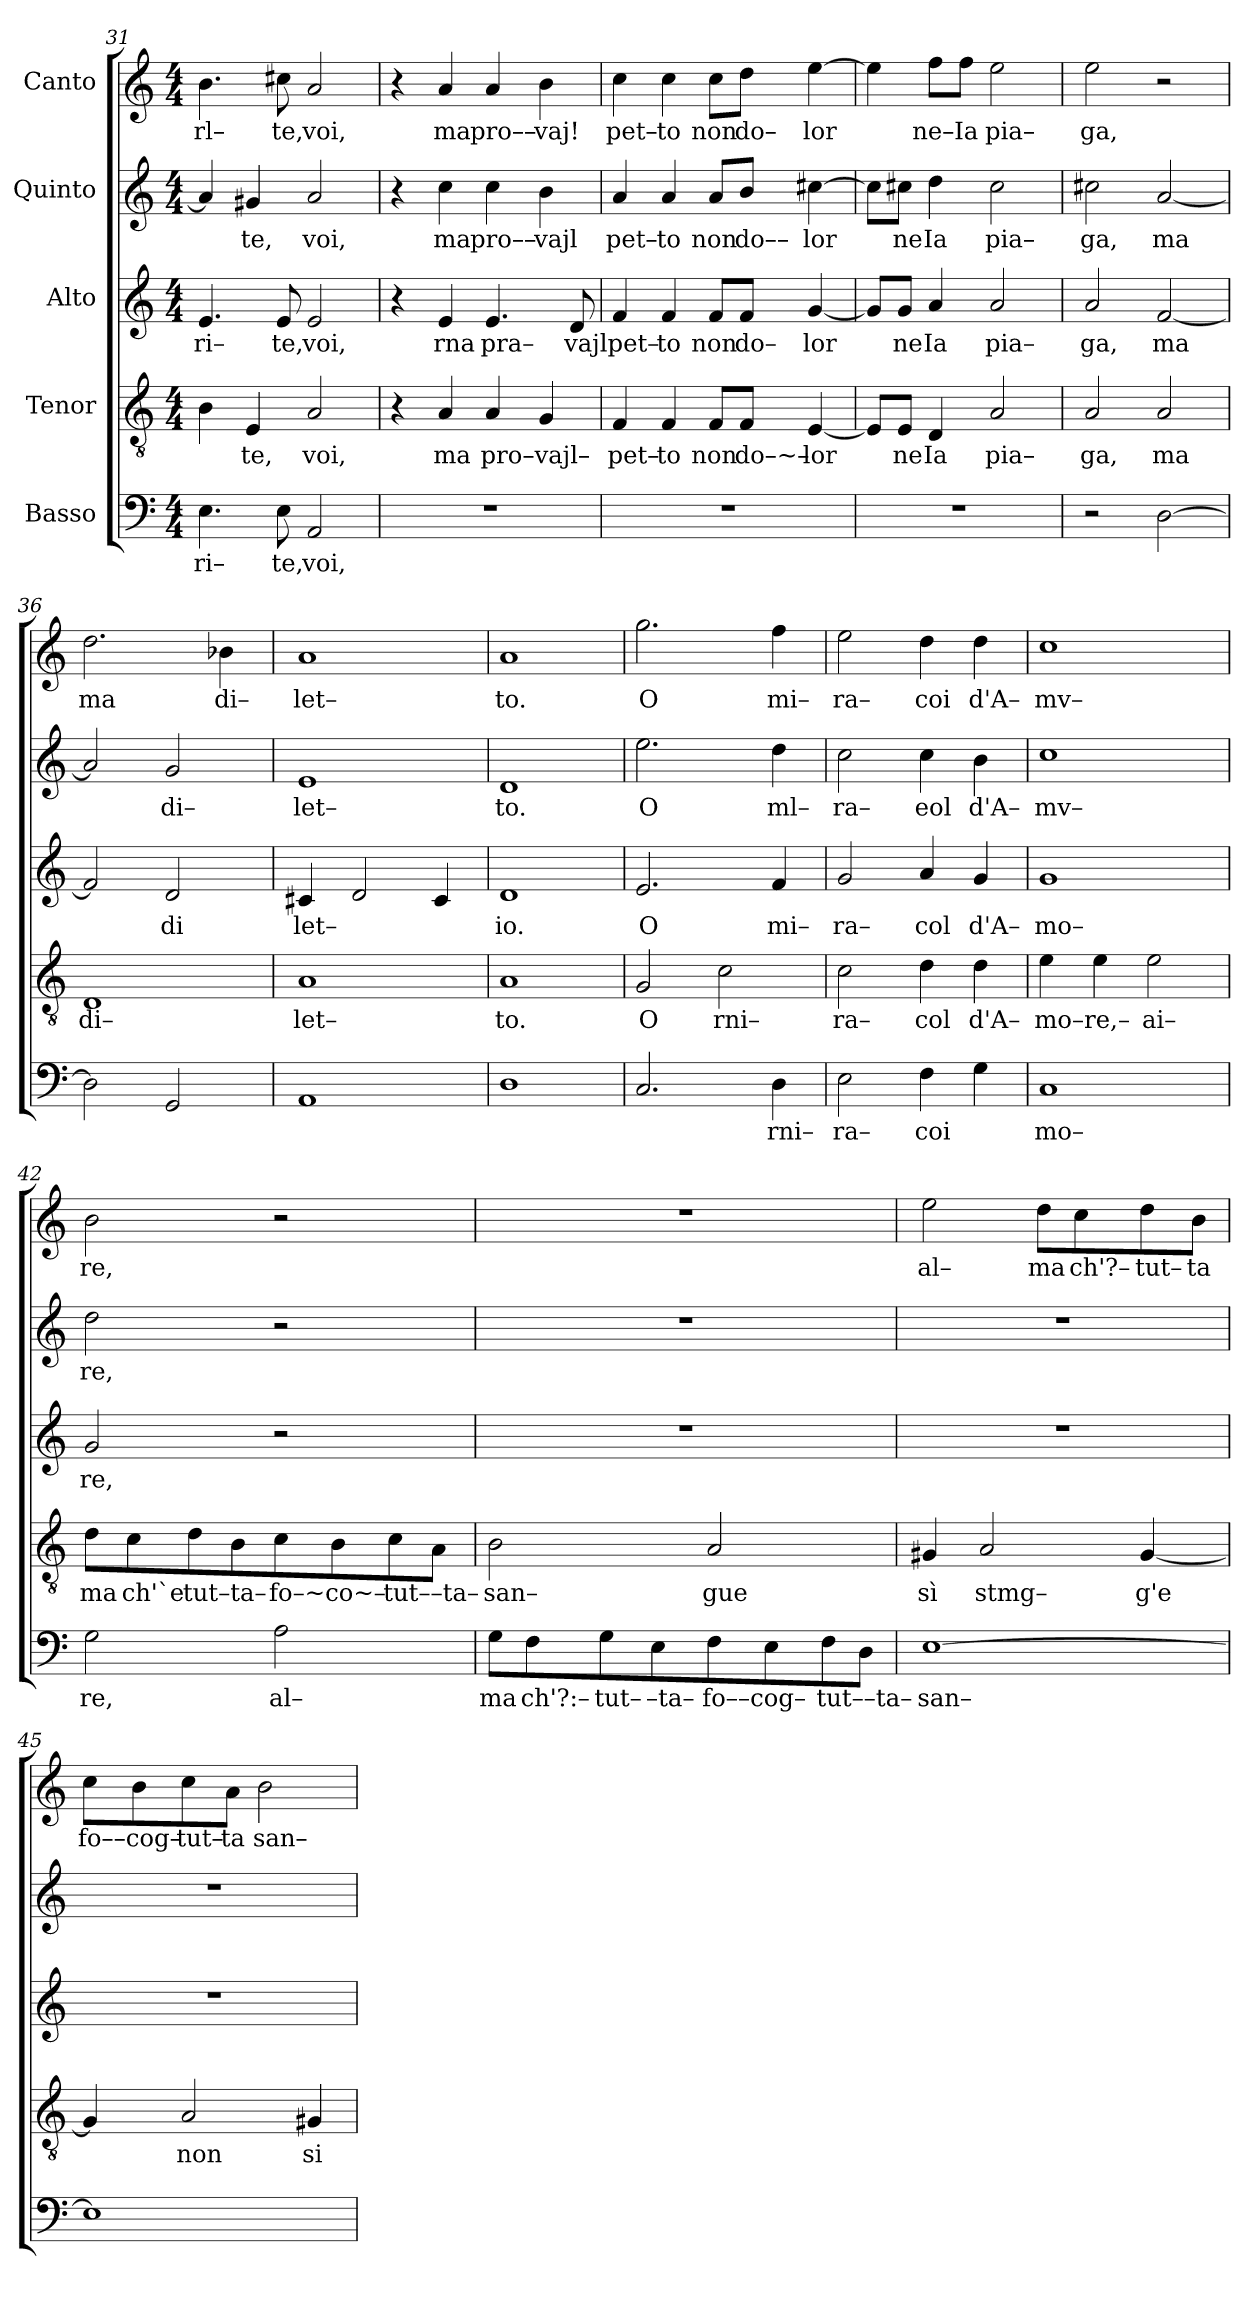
**kern	**text	**kern	**text	**kern	**text	**kern	**text	**kern	**text
*part5	*part5	*part4	*part4	*part3	*part3	*part2	*part2	*part1	*part1
*staff5	*staff5	*staff4	*staff4	*staff3	*staff3	*staff2	*staff2	*staff1	*staff1
*I"Basso	*	*I"Tenor	*	*I"Alto	*	*I"Quinto	*	*I"Canto	*
*clefF4	*	*clefGv2	*	*clefG2	*	*clefG2	*	*clefG2	*
*k[]	*	*k[]	*	*k[]	*	*k[]	*	*k[]	*
*M4/4	*	*M4/4	*	*M4/4	*	*M4/4	*	*M4/4	*
=31	=31	=31	=31	=31	=31	=31	=31	=31	=31
!	!LO:LY:b	!	!	!	!LO:LY:b	!	!	!	!LO:LY:b
4.E\	ri–	4B\	.	4.e/	ri–	4a/]	.	4.b\	rl–
!	!	!	!LO:LY:b	!	!	!	!LO:LY:b	!	!
.	.	4E/	te,	.	.	4g#X/	te,	.	.
!	!LO:LY:b	!	!	!	!LO:LY:b	!	!	!	!LO:LY:b
8E\	te,	.	.	8e/	te,	.	.	8cc#X\	te,
!	!LO:LY:b	!	!LO:LY:b	!	!LO:LY:b	!	!LO:LY:b	!	!LO:LY:b
2AA/	voi,	2A/	voi,	2e/	voi,	2a/	voi,	2a/	voi,
=32	=32	=32	=32	=32	=32	=32	=32	=32	=32
1r	.	4r	.	4r	.	4r	.	4r	.
!	!	!	!LO:LY:b	!	!LO:LY:b	!	!LO:LY:b	!	!LO:LY:b
.	.	4A/	ma	4e/	rna	4cc\	ma	4a/	ma
!	!	!	!LO:LY:b	!	!LO:LY:b	!	!LO:LY:b	!	!LO:LY:b
.	.	4A/	pro–vajl–	4.e/	pra–	4cc\	pro––	4a/	pro––
!	!	!	!	!	!	!	!LO:LY:b	!	!LO:LY:b
.	.	4G/	.	.	.	4b\	vajl	4b\	vaj!
!	!	!	!	!	!LO:LY:b	!	!	!	!
.	.	.	.	8d/	vajl	.	.	.	.
=33	=33	=33	=33	=33	=33	=33	=33	=33	=33
!	!	!	!LO:LY:b	!	!LO:LY:b	!	!LO:LY:b	!	!LO:LY:b
1r	.	4F/	pet–	4f/	pet–	4a/	pet–	4cc\	pet–
!	!	!	!LO:LY:b	!	!LO:LY:b	!	!LO:LY:b	!	!LO:LY:b
.	.	4F/	to	4f/	to	4a/	to	4cc\	to
!	!	!	!LO:LY:b	!	!LO:LY:b	!	!LO:LY:b	!	!LO:LY:b
.	.	8F/L	non	8f/L	non	8a/L	non	8cc\L	non
!	!	!	!LO:LY:b	!	!LO:LY:b	!	!LO:LY:b	!	!LO:LY:b
.	.	8F/J	do–~–	8f/J	do–	8b/J	do––	8dd\J	do–
!	!	!	!LO:LY:b	!	!LO:LY:b	!	!LO:LY:b	!	!LO:LY:b
.	.	[4E/	lor	[4g/	lor	[4cc#X\	lor	[4ee\	lor
=34	=34	=34	=34	=34	=34	=34	=34	=34	=34
1r	.	8E/L]	.	8g/L]	.	8cc#\L]	.	4ee\]	.
!	!	!	!LO:LY:b	!	!LO:LY:b	!	!LO:LY:b	!	!
.	.	8E/J	ne	8g/J	ne	8cc#X\J	ne	.	.
!	!	!	!LO:LY:b	!	!LO:LY:b	!	!LO:LY:b	!	!LO:LY:b
.	.	4D/	Ia	4a/	Ia	4dd\	Ia	8ff\L	ne–
!	!	!	!	!	!	!	!	!	!LO:LY:b
.	.	.	.	.	.	.	.	8ff\J	Ia
!	!	!	!LO:LY:b	!	!LO:LY:b	!	!LO:LY:b	!	!LO:LY:b
.	.	2A/	pia–	2a/	pia–	2cc#\	pia–	2ee\	pia–
=35	=35	=35	=35	=35	=35	=35	=35	=35	=35
!	!	!	!LO:LY:b	!	!LO:LY:b	!	!LO:LY:b	!	!LO:LY:b
2r	.	2A/	ga,	2a/	ga,	2cc#X\	ga,	2ee\	ga,
!	!	!	!LO:LY:b	!	!LO:LY:b	!	!LO:LY:b	!	!
[2D\	.	2A/	ma	[2f/	ma	[2a/	ma	2r	.
=36	=36	=36	=36	=36	=36	=36	=36	=36	=36
!	!	!	!LO:LY:b	!	!	!	!	!	!LO:LY:b
2D\]	.	1D	di–	2f/]	.	2a/]	.	2.dd\	ma
!	!	!	!	!	!LO:LY:b	!	!LO:LY:b	!	!
2GG/	.	.	.	2d/	di	2g/	di–	.	.
!	!	!	!	!	!	!	!	!	!LO:LY:b
.	.	.	.	.	.	.	.	4b-X\	di–
=37	=37	=37	=37	=37	=37	=37	=37	=37	=37
!	!	!	!LO:LY:b	!	!LO:LY:b	!	!LO:LY:b	!	!LO:LY:b
1AA	.	1A	let–	4c#X/	let–	1e	let–	1a	let–
.	.	.	.	2d/	.	.	.	.	.
.	.	.	.	4c#/	.	.	.	.	.
=38	=38	=38	=38	=38	=38	=38	=38	=38	=38
!	!	!	!LO:LY:b	!	!LO:LY:b	!	!LO:LY:b	!	!LO:LY:b
1D	.	1A	to.	1d	io.	1d	to.	1a	to.
=39	=39	=39	=39	=39	=39	=39	=39	=39	=39
!	!	!	!LO:LY:b	!	!LO:LY:b	!	!LO:LY:b	!	!LO:LY:b
2.C/	.	2G/	O	2.e/	O	2.ee\	O	2.gg\	O
!	!	!	!LO:LY:b	!	!	!	!	!	!
.	.	2c\	rni–	.	.	.	.	.	.
!	!LO:LY:b	!	!	!	!LO:LY:b	!	!LO:LY:b	!	!LO:LY:b
4D\	rni–	.	.	4f/	mi–	4dd\	ml–	4ff\	mi–
=40	=40	=40	=40	=40	=40	=40	=40	=40	=40
!	!LO:LY:b	!	!LO:LY:b	!	!LO:LY:b	!	!LO:LY:b	!	!LO:LY:b
2E\	ra–	2c\	ra–	2g/	ra–	2cc\	ra–	2ee\	ra–
!	!LO:LY:b	!	!LO:LY:b	!	!LO:LY:b	!	!LO:LY:b	!	!LO:LY:b
4F\	coi	4d\	col	4a/	col	4cc\	eol	4dd\	coi
!	!	!	!LO:LY:b	!	!LO:LY:b	!	!LO:LY:b	!	!LO:LY:b
4G\	.	4d\	d'A–	4g/	d'A–	4b\	d'A–	4dd\	d'A–
=41	=41	=41	=41	=41	=41	=41	=41	=41	=41
!	!LO:LY:b	!	!LO:LY:b	!	!LO:LY:b	!	!LO:LY:b	!	!LO:LY:b
1C	mo–	4e\	mo–re,–	1g	mo–	1cc	mv–	1cc	mv–
.	.	4e\	.	.	.	.	.	.	.
!	!	!	!LO:LY:b	!	!	!	!	!	!
.	.	2e\	ai–	.	.	.	.	.	.
=42	=42	=42	=42	=42	=42	=42	=42	=42	=42
!	!LO:LY:b	!	!LO:LY:b	!	!LO:LY:b	!	!LO:LY:b	!	!LO:LY:b
2G\	re,	8d\L	ma	2g/	re,	2dd\	re,	2b\	re,
!	!	!	!LO:LY:b	!	!	!	!	!	!
.	.	8c\	ch'`e	.	.	.	.	.	.
!	!	!	!LO:LY:b	!	!	!	!	!	!
.	.	8d\	tut–ta–	.	.	.	.	.	.
.	.	8B\	.	.	.	.	.	.	.
!	!LO:LY:b	!	!LO:LY:b	!	!	!	!	!	!
2A\	al–	8c\	fo–~co~–	2r	.	2r	.	2r	.
.	.	8B\	.	.	.	.	.	.	.
!	!	!	!LO:LY:b	!	!	!	!	!	!
.	.	8c\	tut––ta–	.	.	.	.	.	.
.	.	8A\J	.	.	.	.	.	.	.
=43	=43	=43	=43	=43	=43	=43	=43	=43	=43
!	!LO:LY:b	!	!LO:LY:b	!	!	!	!	!	!
8G\L	ma	2B\	san–	1r	.	1r	.	1r	.
!	!LO:LY:b	!	!	!	!	!	!	!	!
8F\	ch'?:–	.	.	.	.	.	.	.	.
!	!LO:LY:b	!	!	!	!	!	!	!	!
8G\	tut–	.	.	.	.	.	.	.	.
!	!LO:LY:b	!	!	!	!	!	!	!	!
8E\	–ta–	.	.	.	.	.	.	.	.
!	!LO:LY:b	!	!LO:LY:b	!	!	!	!	!	!
8F\	fo––cog–	2A/	gue	.	.	.	.	.	.
8E\	.	.	.	.	.	.	.	.	.
!	!LO:LY:b	!	!	!	!	!	!	!	!
8F\	tut––ta–	.	.	.	.	.	.	.	.
8D\J	.	.	.	.	.	.	.	.	.
=44	=44	=44	=44	=44	=44	=44	=44	=44	=44
!	!LO:LY:b	!	!LO:LY:b	!	!	!	!	!	!LO:LY:b
[1E	san–	4G#X/	sì	1r	.	1r	.	2ee\	al–
!	!	!	!LO:LY:b	!	!	!	!	!	!
.	.	2A/	stmg–	.	.	.	.	.	.
!	!	!	!	!	!	!	!	!	!LO:LY:b
.	.	.	.	.	.	.	.	8dd\L	ma
!	!	!	!	!	!	!	!	!	!LO:LY:b
.	.	.	.	.	.	.	.	8cc\	ch'?–
!	!	!	!LO:LY:b	!	!	!	!	!	!LO:LY:b
.	.	[4G#/	g'e	.	.	.	.	8dd\	tut–
!	!	!	!	!	!	!	!	!	!LO:LY:b
.	.	.	.	.	.	.	.	8b\J	ta
=45	=45	=45	=45	=45	=45	=45	=45	=45	=45
!	!	!	!	!	!	!	!	!	!LO:LY:b
1E]	.	4G#/]	.	1r	.	1r	.	8cc\L	fo––cog–
.	.	.	.	.	.	.	.	8b\	.
!	!	!	!LO:LY:b	!	!	!	!	!	!LO:LY:b
.	.	2A/	non	.	.	.	.	8cc\	tut–
!	!	!	!	!	!	!	!	!	!LO:LY:b
.	.	.	.	.	.	.	.	8a\J	ta
!	!	!	!	!	!	!	!	!	!LO:LY:b
.	.	.	.	.	.	.	.	2b\	san–
!	!	!	!LO:LY:b	!	!	!	!	!	!
.	.	4G#X/	si	.	.	.	.	.	.
=	=	=	=	=	=	=	=	=	=
*-	*-	*-	*-	*-	*-	*-	*-	*-	*-
